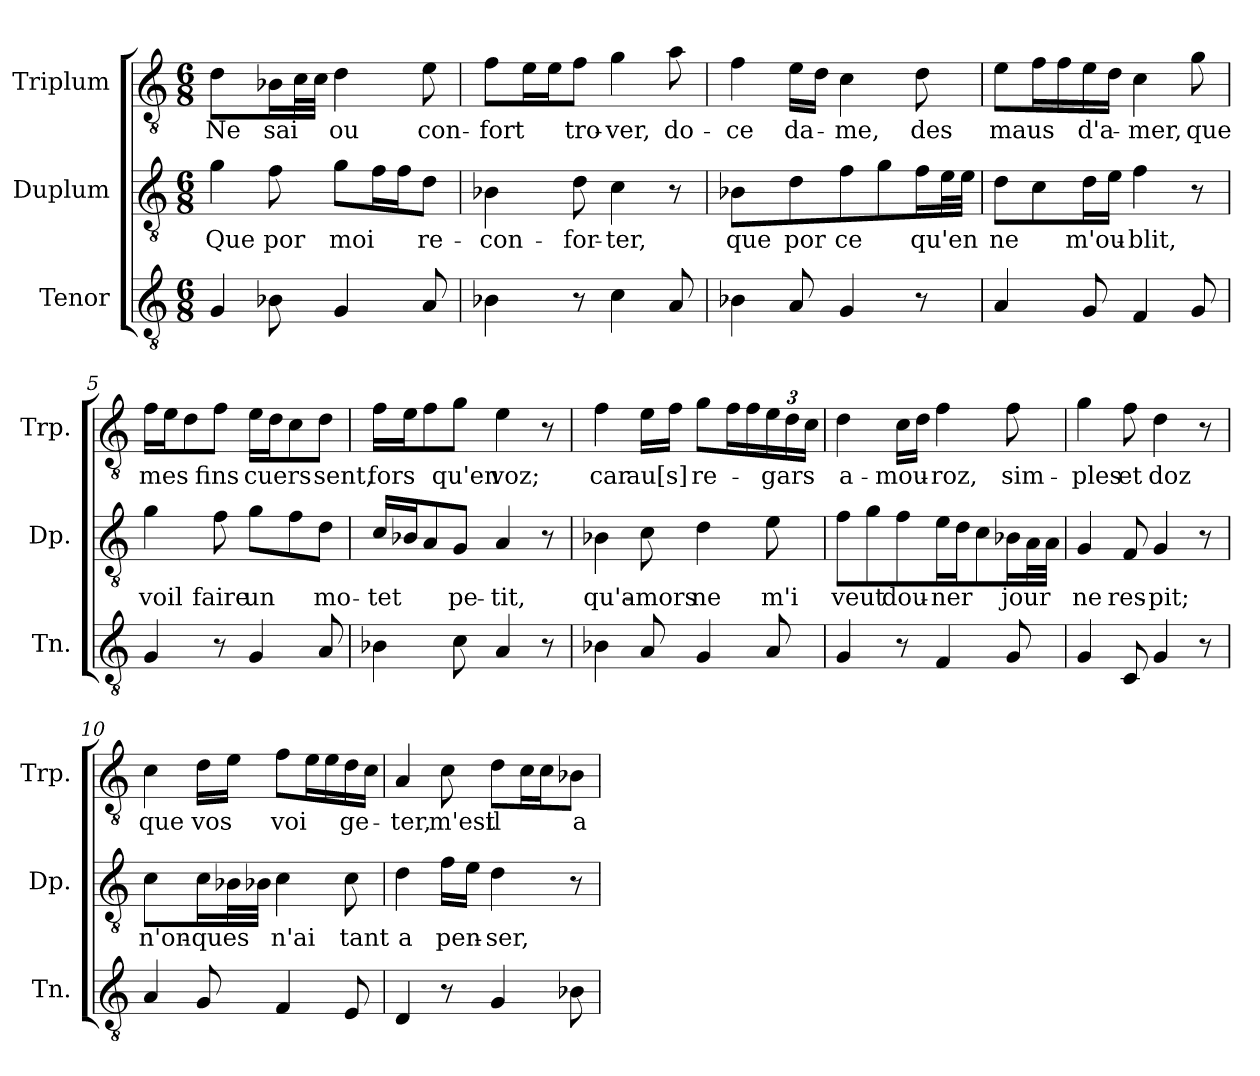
**kern	**kern	**text	**kern	**text
*part3	*part2	*part2	*part1	*part1
*staff3	*staff2	*staff2	*staff1	*staff1
*I"Tenor	*I"Duplum	*	*I"Triplum	*
*I'Tn.	*I'Dp.	*	*I'Trp.	*
*clefGv2	*clefGv2	*	*clefGv2	*
*k[]	*k[]	*	*k[]	*
*M6/8	*M6/8	*	*M6/8	*
=1	=1	=1	=1	=1
!	!	!LO:LY:b	!	!LO:LY:b
4G/	4g\	Que	4d\	Ne
!	!	!LO:LY:b	!	!LO:LY:b
8B-X\	8f\	por	16B-X\LL	sai
*	*	*	*tremolo	*
.	.	.	32c\	.
.	.	.	32c\JJJ	.
*	*	*	*Xtremolo	*
!	!	!LO:LY:b	!	!LO:LY:b
4G/	8g\L	moi	4d\	ou
*	*tremolo	*	*	*
.	16f\	.	.	.
.	16f\	.	.	.
*	*Xtremolo	*	*	*
!	!	!LO:LY:b	!	!LO:LY:b
8A/	8d\J	re-	8e\	con-
=2	=2	=2	=2	=2
!	!	!LO:LY:b	!	!LO:LY:b
4B-X\	4B-X\	-con-	8f\L	-fort
*	*	*	*tremolo	*
.	.	.	16e\	.
.	.	.	16e\	.
*	*	*	*Xtremolo	*
!	!	!LO:LY:b	!	!LO:LY:b
8r	8d\	-for-	8f\J	tro-
!	!	!LO:LY:b	!	!LO:LY:b
4c\	4c\	-ter,	4g\	-ver,
!	!	!	!	!LO:LY:b
8A/	8r	.	8a\	do-
=3	=3	=3	=3	=3
!	!	!LO:LY:b	!	!LO:LY:b
4B-X\	4B-X\	que	4f\	-ce
!	!	!LO:LY:b	!	!LO:LY:b
8A/	8d\	por	16e\LL	da-
.	.	.	16d\JJ	.
!	!	!LO:LY:b	!	!LO:LY:b
4G/	8f\L	ce	4c\	-me,
.	8g\	.	.	.
!	!	!LO:LY:b	!	!LO:LY:b
8r	16f\L	qu'en	8d\	des
*	*tremolo	*	*	*
.	32e\	.	.	.
.	32e\JJJ	.	.	.
*	*Xtremolo	*	*	*
=4	=4	=4	=4	=4
!	!	!LO:LY:b	!	!LO:LY:b
4A/	8d\L	ne	8e\L	maus
*	*	*	*tremolo	*
.	8c\	.	16f\	.
.	.	.	16f\	.
*	*	*	*Xtremolo	*
!	!	!LO:LY:b	!	!LO:LY:b
8G/	16d\L	m'ou-	16e\L	d'a-
.	16e\JJ	.	16d\JJ	.
!	!	!LO:LY:b	!	!LO:LY:b
4F/	4f\	-blit,	4c\	-mer,
!	!	!	!	!LO:LY:b
8G/	8r	.	8g\	que
=5	=5	=5	=5	=5
!	!	!LO:LY:b	!	!LO:LY:b
4G/	4g\	voil	16f\LL	mes
.	.	.	16e\J	.
.	.	.	8d\	.
!	!	!LO:LY:b	!	!LO:LY:b
8r	8f\	faire	8f\J	fins
!	!	!LO:LY:b	!	!LO:LY:b
4G/	8g\L	un	16e\LL	cuers
.	.	.	16d\J	.
.	8f\	.	8c\	.
!	!	!LO:LY:b	!	!LO:LY:b
8A/	8d\J	mo-	8d\J	sent,
!!LO:LB:g=z
=6	=6	=6	=6	=6
!	!	!LO:LY:b	!	!LO:LY:b
4B-X\	16c/LL	-tet	16f\LL	fors
.	16B-X/J	.	16e\J	.
.	8A/	.	8f\	.
!	!	!LO:LY:b	!	!LO:LY:b
8c\	8G/J	pe-	8g\J	qu'en
!	!	!LO:LY:b	!	!LO:LY:b
4A/	4A/	-tit,	4e\	voz;
8r	8r	.	8r	.
=7	=7	=7	=7	=7
!	!	!LO:LY:b	!	!LO:LY:b
4B-X\	4B-X\	qu'a-	4f\	car
!	!	!LO:LY:b	!	!LO:LY:b
8A/	8c\	-mors	16e\LL	au[s]
.	.	.	16f\JJ	.
!	!	!LO:LY:b	!	!LO:LY:b
4G/	4d\	ne	8g\L	re-
*	*	*	*tremolo	*
.	.	.	16f\	.
.	.	.	16f\	.
*	*	*	*Xtremolo	*
!	!	!LO:LY:b	!	!
*	*	*	*Xbrackettup	*
!	!	!	!	!LO:LY:b
8A/	8e\	m'i	24e\L	-gars
.	.	.	24d\	.
.	.	.	24c\JJ	.
=8	=8	=8	=8	=8
!	!	!LO:LY:b	!	!LO:LY:b
4G/	8f\L	veut	4d\	a-
.	8g\	.	.	.
!	!	!LO:LY:b	!	!LO:LY:b
8r	8f\J	dou-	16c\LL	-mou-
.	.	.	16d\JJ	.
!	!	!LO:LY:b	!	!LO:LY:b
4F/	16e\LL	-ner	4f\	-roz,
.	16d\J	.	.	.
.	8c\	.	.	.
!	!	!LO:LY:b	!	!LO:LY:b
8G/	16B-X\L	jour	8f\	sim-
*	*tremolo	*	*	*
.	32A\	.	.	.
.	32A\JJJ	.	.	.
*	*Xtremolo	*	*	*
=9	=9	=9	=9	=9
!	!	!LO:LY:b	!	!LO:LY:b
4G/	4G/	ne	4g\	-ples
!	!	!LO:LY:b	!	!LO:LY:b
8C/	8F/	res-	8f\	et
!	!	!LO:LY:b	!	!LO:LY:b
4G/	4G/	-pit;	4d\	doz
8r	8r	.	8r	.
=10	=10	=10	=10	=10
!	!	!LO:LY:b	!	!LO:LY:b
4A/	4c\	n'on-	4c\	que
!	!	!LO:LY:b	!	!LO:LY:b
8G/	16c\LL	-ques	16d\LL	vos
*	*tremolo	*	*	*
.	32B-X\	.	16e\JJ	.
.	32B-X\JJJ	.	.	.
*	*Xtremolo	*	*	*
!	!	!LO:LY:b	!	!LO:LY:b
4F/	4c\	n'ai	8f\L	voi
*	*	*	*tremolo	*
.	.	.	16e\	.
.	.	.	16e\	.
*	*	*	*Xtremolo	*
!	!	!LO:LY:b	!	!LO:LY:b
8E/	8c\	tant	16d\L	ge-
.	.	.	16c\JJ	.
!!LO:LB:g=z
=11	=11	=11	=11	=11
!	!	!LO:LY:b	!	!LO:LY:b
4D/	4d\	a	4A/	-ter,
!	!	!LO:LY:b	!	!LO:LY:b
8r	16f\LL	pen-	8c\	m'est
.	16e\JJ	.	.	.
!	!	!LO:LY:b	!	!LO:LY:b
4G/	4d\	-ser,	8d\L	il
*	*	*	*tremolo	*
.	.	.	16c\	.
.	.	.	16c\	.
*	*	*	*Xtremolo	*
!	!	!	!	!LO:LY:b
8B-X\	8r	.	8B-X\J	a-
=	=	=	=	=
*-	*-	*-	*-	*-
